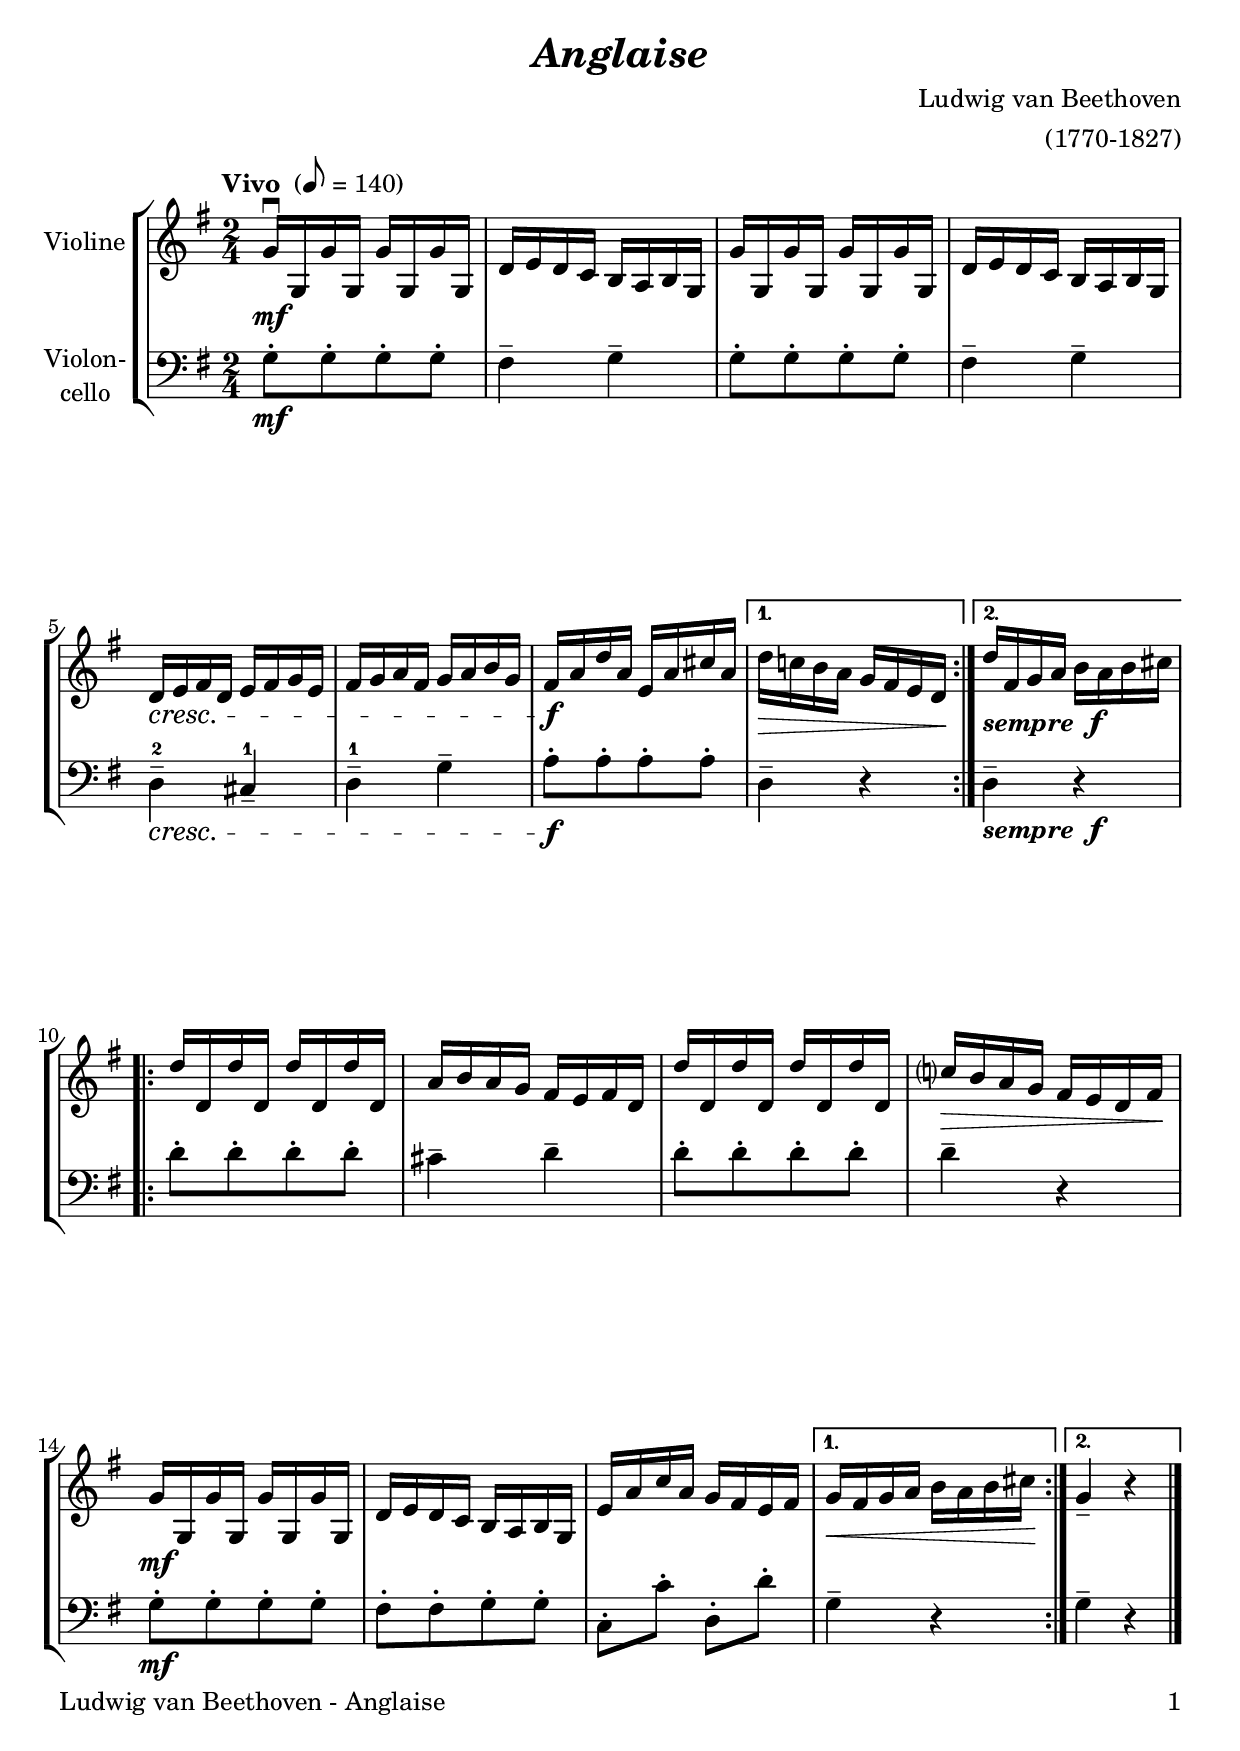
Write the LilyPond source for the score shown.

\version "2.18.2"
\include "deutsch.ly"
  
#(set-global-staff-size 22)

\header {
  title     = \markup \bold \italic "Anglaise"
  composer  = "Ludwig van Beethoven"
  arranger  = "(1770-1827)"
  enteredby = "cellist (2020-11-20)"
%  piece     = ""
}

voiceconsts = {
  \key g \major
  \time 2/4
  \clef "treble"
  \numericTimeSignature
  % Set default beaming for all staves
%  \set Timing.beamExceptions = #'()
%  \set Timing.baseMoment     = #(ly:make-moment 1 4)
%  \set Timing.beatStructure  = #'(1 1 1 1)
  \tempo "Vivo " 8=140
}

micl = "clarinet"
mifl = "flute"
miob = "oboe"
mifh = "french horn"
misx = "tenor sax"
mist = "string ensemble 1"
mivl = "violin"
miba = "cello"

semf = \markup { \bold \italic "sempre " \dynamic f }

va = \relative c'' {
  \voiceconsts
  
  \repeat volta 2 {
    g16\downbow\mf g, g' g, g' g, g' g,
    d' e d c h a h g
    g' g, g' g, g' g, g' g,

    d' e d c h a h g
    d'\cresc e fis d e fis g e
    fis g a fis g a h g

    fis\f a d a e a cis a
  }
  \alternative {
    { d\> c! h a g fis e d\! }
    { d'_\semf fis, g a h a h cis }
  }

  \repeat volta 2 {
    d d, d' d, d' d, d' d,
    a' h a g fis e fis d
    d' d, d' d, d' d, d' d,

    c'?\> h a g fis e d fis\!
    g\mf g, g' g, g' g, g' g,
    d' e d c h a h g

    e' a c a g fis e fis
  }
  \alternative {
    { g\< fis g a h a h cis\! }
    { g4-- r }
  } \bar "|."
}

vb = \relative c' {
  \voiceconsts
  \clef "bass"
  
  \repeat volta 2 {
    g8[-.\mf g-. g-. g]-.
    fis4-- g--
    g8[-. g-. g-. g]-.

    fis4-- g--
    d-2--\cresc cis-1--
    d-1-- g--

    a8[-.\f a-. a-. a]-.
  }
  \alternative {
    { d,4-- r }
    { d--_\semf r }
  }

  \repeat volta 2 {
    d'8[-. d-. d-. d]-.
    cis4-- d--
    d8[-. d-. d-. d]-.

    d4-- r
    g,8[-.\mf g-. g-. g]-.
    fis[-. fis-. g-. g]-.

    c,-. c'-. d,-. d'-.
  }
  \alternative {
    { g,4-- r }
    { g-- r }
  } \bar "|."  
}


music = \new StaffGroup <<
      \new Staff {
	\set Staff.midiInstrument = \mivl
	\set Staff.instrumentName = \markup \center-column { "Violine" }
	\transpose g g { \va }
      }

      \new Staff {
	\set Staff.midiInstrument = \miba
	\set Staff.instrumentName = \markup \center-column { "Violon-" "cello" }
	\transpose g g { \vb }
      }
>>

\book {
   \paper {
    print-page-number = ##t
    print-first-page-number = ##t
    ragged-last-bottom = ##f
    oddHeaderMarkup = \markup \null
    evenHeaderMarkup = \markup \null
    oddFooterMarkup = \markup {
      \fill-line {
        \on-the-fly #print-page-number-check-first
        "Ludwig van Beethoven - Anglaise" \fromproperty #'page:page-number-string
      }
    }
    evenFooterMarkup = \oddFooterMarkup
  } \score {
    \music
    \layout {}
  }

  \score {
    \unfoldRepeats \music

    \midi {
      \context {
        \Score
      }
    }
  }
}